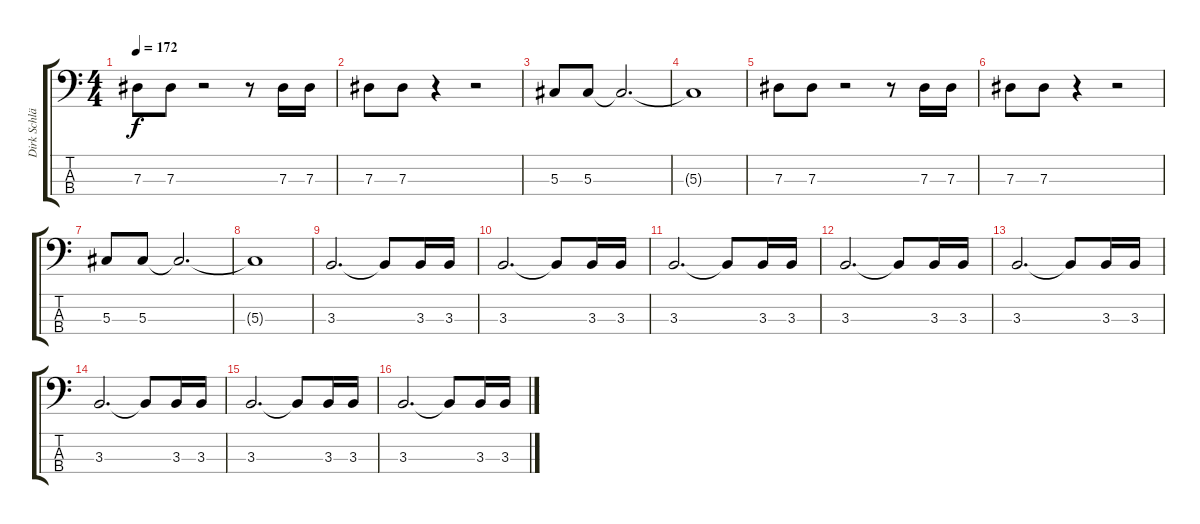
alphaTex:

\track ("Dirk Schlächter - Bass" "Dirk Schlä") {instrument electricbassfinger}
\staff {score tabs}
\tuning (Gb2 Db2 Ab1 Eb1) {hide}
\ts (4 4)
\tempo 172
\clef f4
\ks c
7.3.8{dy f} 7.3.8 r.2 r.8 7.3.16 7.3.16 |
7.3.8 7.3.8 r.4 r.2 |
5.3.8 5.3.8 5.3{t}.2{d} |
5.3{t}.1 |
7.3.8 7.3.8 r.2 r.8 7.3.16 7.3.16 |
7.3.8 7.3.8 r.4 r.2 |
5.3.8 5.3.8 5.3{t}.2{d} |
5.3{t}.1 |
3.3.2{d} 3.3{t}.8 3.3.16 3.3.16 |
3.3.2{d} 3.3{t}.8 3.3.16 3.3.16 |
3.3.2{d} 3.3{t}.8 3.3.16 3.3.16 |
3.3.2{d} 3.3{t}.8 3.3.16 3.3.16 |
3.3.2{d} 3.3{t}.8 3.3.16 3.3.16 |
3.3.2{d} 3.3{t}.8 3.3.16 3.3.16 |
3.3.2{d} 3.3{t}.8 3.3.16 3.3.16 |
3.3.2{d} 3.3{t}.8 3.3.16 3.3.16
